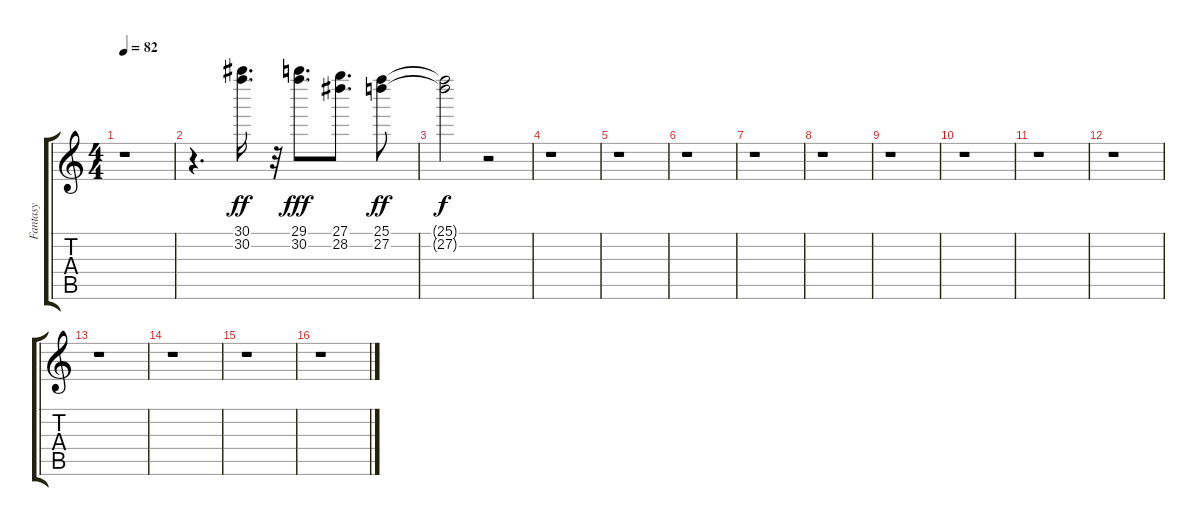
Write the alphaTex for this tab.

\track ("Fantasy" "Fantasy") {instrument acousticbass}
\staff {score tabs}
\tuning (E4 B3 G3 D3 A2 E2) {hide}
\ts (4 4)
\tempo 82
\clef g2
\ks c
r.1{dy f} |
r.4{d} (30.1 30.2).16{d dy ff} r.32 (29.1 30.2).8{d dy fff} (27.1 28.2).8{d} (25.1 27.2).8{dy ff} |
(25.1{t} 27.2{t}).2{dy f} r.2 |
r.1 |
r.1 |
r.1 |
r.1 |
r.1 |
r.1 |
r.1 |
r.1 |
r.1 |
r.1 |
r.1 |
r.1 |
r.1
